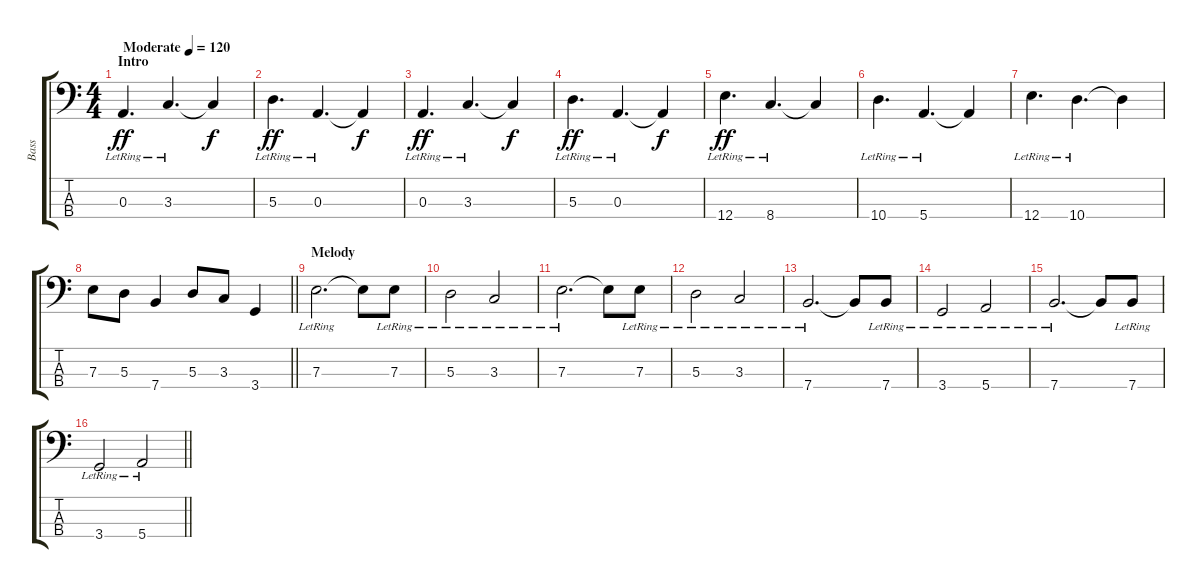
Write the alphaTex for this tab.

\track ("Bass" "Bass") {instrument electricbassfinger}
\staff {score tabs}
\tuning (G2 D2 A1 E1) {hide}
\ts (4 4)
\section ("" "Intro")
\tempo (120 "Moderate")
\clef f4
\ks c
0.3{lr}.4{d dy ff instrument electricbassfinger} 3.3{lr}.4{d} 3.3{t}.4{dy f} |
5.3{lr}.4{d dy ff} 0.3{lr}.4{d} 0.3{t}.4{dy f} |
0.3{lr}.4{d dy ff} 3.3{lr}.4{d} 3.3{t}.4{dy f} |
5.3{lr}.4{d dy ff} 0.3{lr}.4{d} 0.3{t}.4{dy f} |
12.4{lr}.4{d dy ff} 8.4{lr}.4{d} 8.4{t}.4 |
10.4{lr}.4{d} 5.4{lr}.4{d} 5.4{t}.4 |
12.4{lr}.4{d} 10.4{lr}.4{d} 10.4{t}.4 |
\barLineRight lightlight
7.3.8 5.3.8 7.4.4 5.3.8 3.3.8 3.4.4 |
\section ("" "Melody")
7.3{lr}.2{d} 7.3{t}.8 7.3{lr}.8 |
5.3{lr}.2 3.3{lr}.2 |
7.3{lr}.2{d} 7.3{t}.8 7.3{lr}.8 |
5.3{lr}.2 3.3{lr}.2 |
7.4{lr}.2{d} 7.4{t}.8 7.4{lr}.8 |
3.4{lr}.2 5.4{lr}.2 |
7.4{lr}.2{d} 7.4{t}.8 7.4{lr}.8 |
\barLineRight lightlight
3.4{lr}.2 5.4{lr}.2
